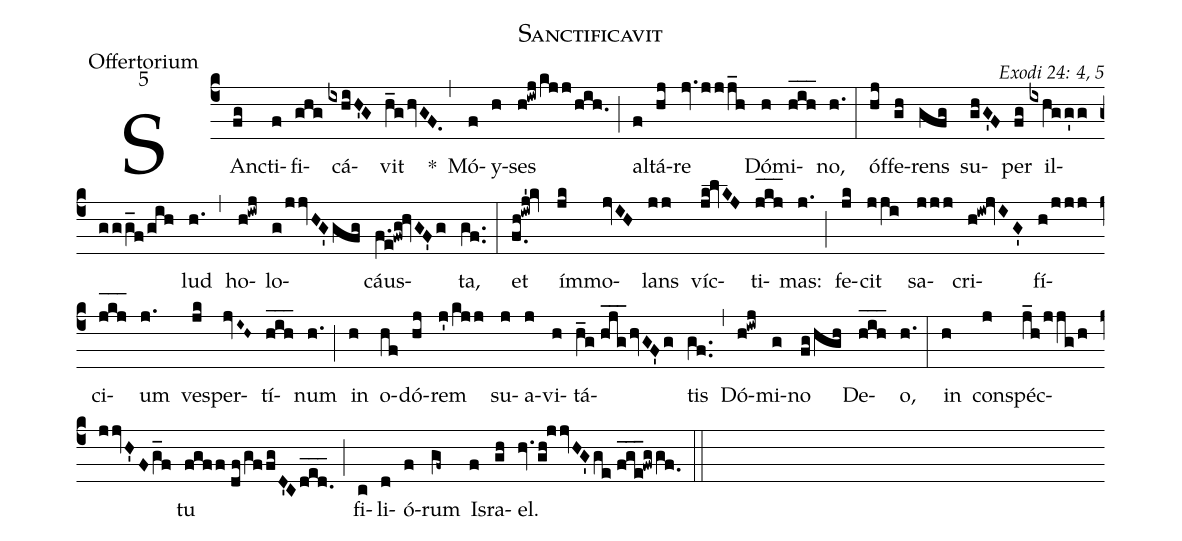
name: Sanctificavit;
office-part: Offertorium;
mode: 5;
commentary: Exodi 24: 4, 5;
%%
(c4) SAnc(fg)ti(f)fi(ghg)cá(ixhiH'G)vit(h_ghvGF.) *(,)
Mó(f)y(h)ses(h!iwj/kjj/hih.) (;) al(f)tá(hj)re(jv.jjj_h) Dó(h)mi(h_i_h_)no,(h.) (:)
óf(hj)fe(gh)rens(gfg) su(ghG'F)per(fg) il(ixhgg'g//ggg_f/gih)lud(h.) (,) ho(h!iwj)lo(g/jjvHG'gfg)cáus(f.e!fwg!hvGF'g)ta,(gf..) (:)
et(f.0h!iwj'!kv) ím(jk)mo(jvIH)lans(jj) víc(jk!lvKJ)ti(j_[hl:1]k_[hl:1]j_[hl:1])mas:(j.) (;) fe(jk)cit(jji) sa(jjj)cri(h!iw!jvIG')fí(h/jjj)ci(j_[hl:1]k_[hl:1]j_[hl:1])um(j.) ves(jk)per(jvI~H~)tí(h_i_h_)num(h.) (;) in(h) o(hf)dó(hj)rem(j'/kjj) su(j)a(j)vi(h)tá(h_g//hjg___hvGF'g)tis(gf..) (,) Dó(h!iwj)mi(g)no(fg/hgh) De(h_i_h_)o,(h.) (:)
in(h) con(j)spéc(j_h/jjg/h//jjvH'Fg_f)tu(fgff//df/gffgD'Cd_e_d._) (;) fi(c)li(d)ó(f)rum(gf~) Is(f)ra(gh)el.(hv.gh!jjvHG'ge//f_g_e_!fwggf.0) (::)
